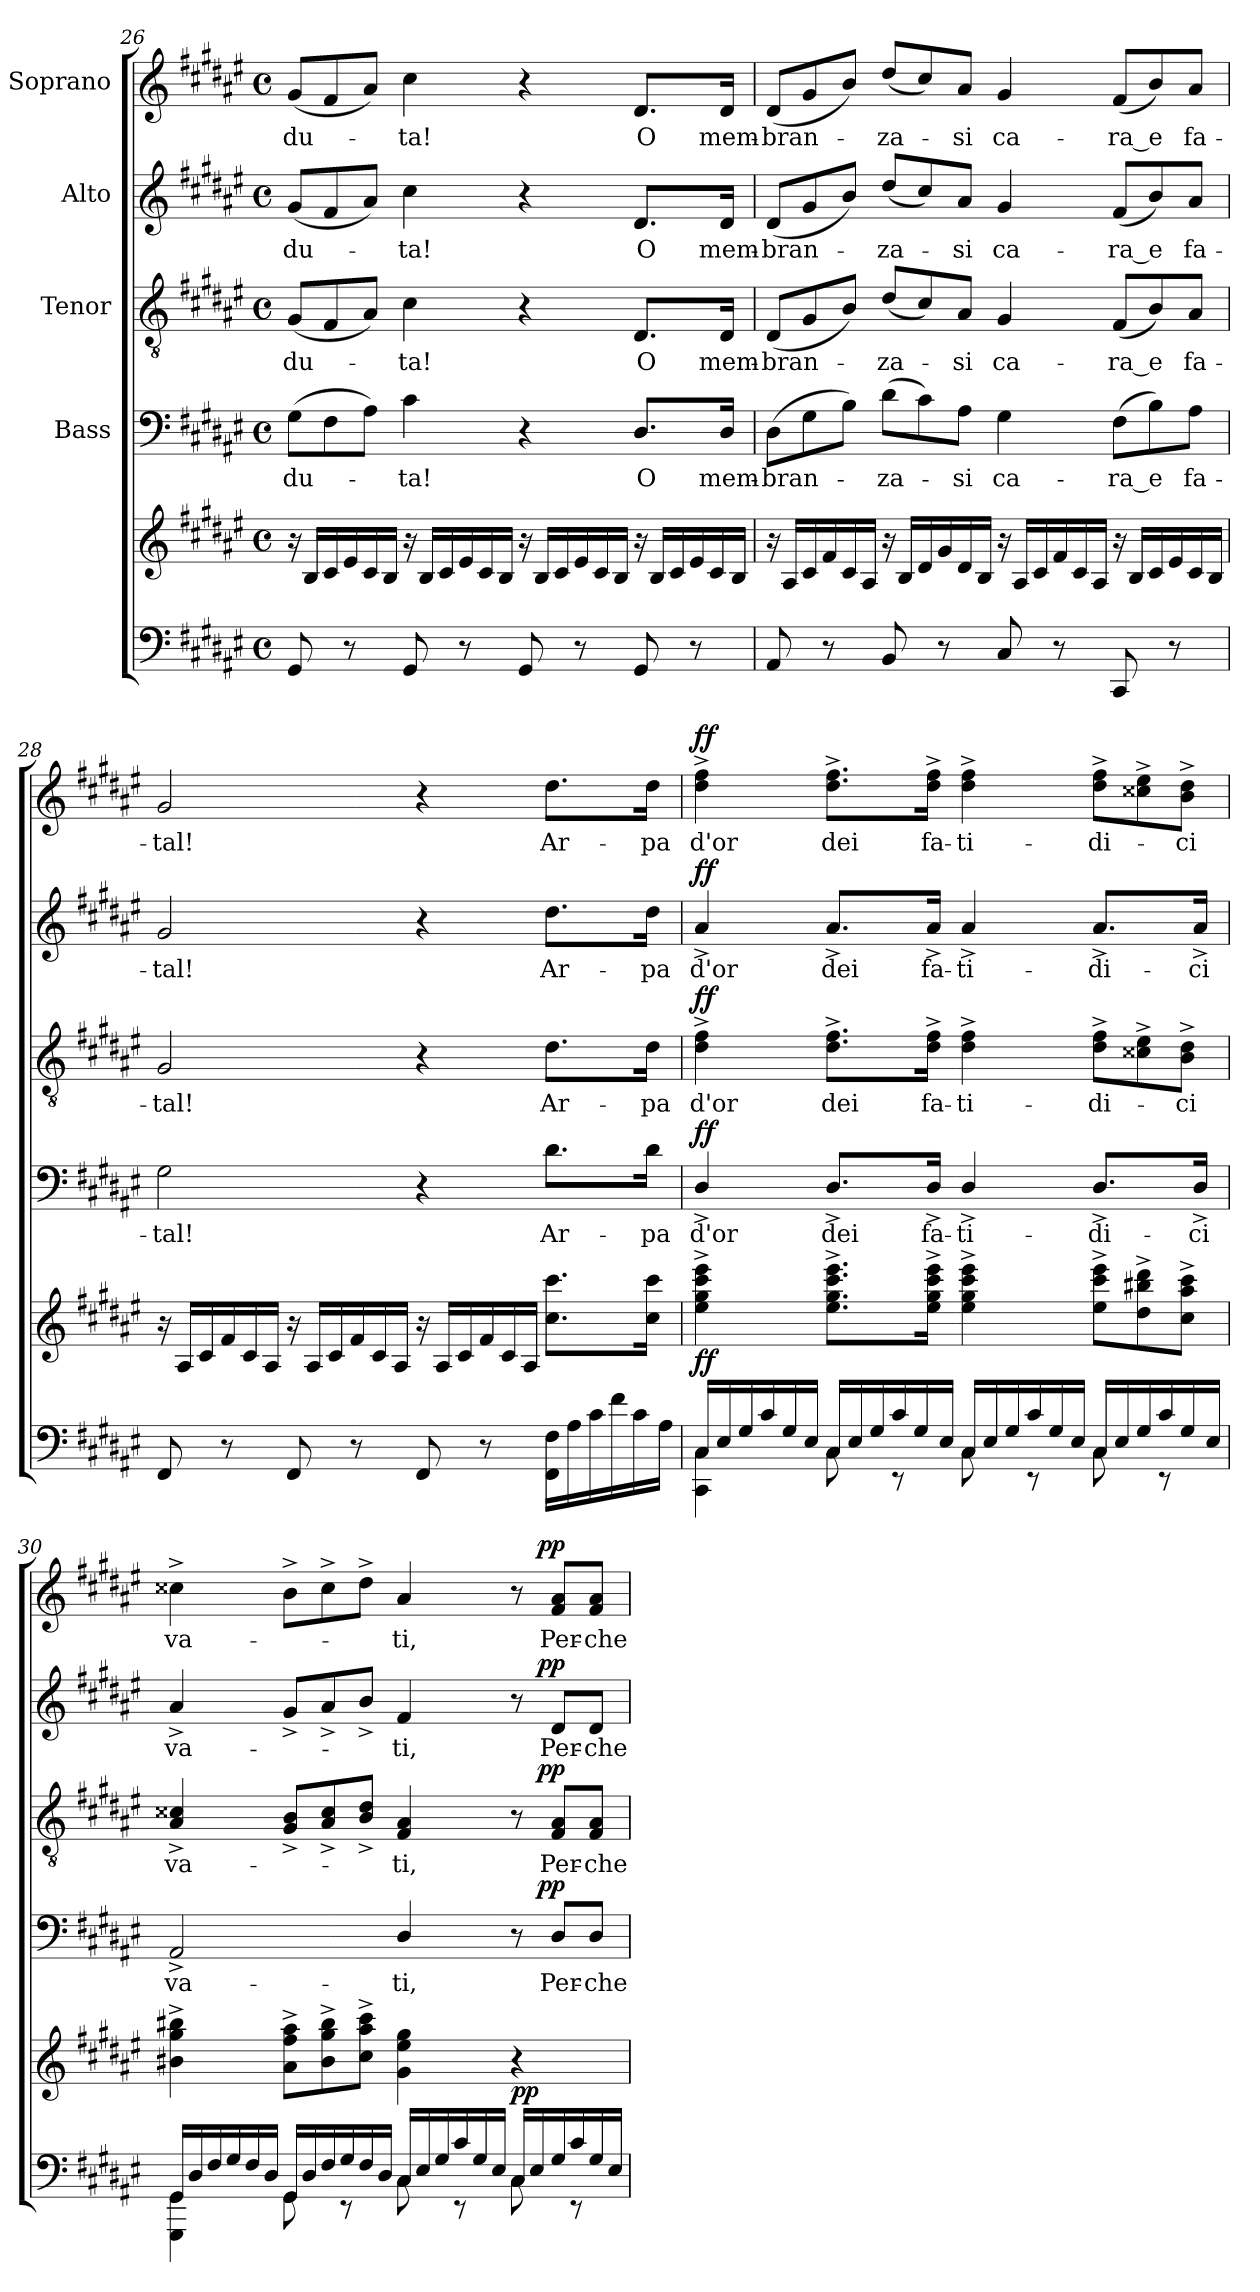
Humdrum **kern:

**kern	**kern	**dynam	**kern	**text	**dynam	**kern	**text	**dynam	**kern	**text	**dynam	**kern	**text	**dynam
*part5	*part5	*part5	*part4	*part4	*part4	*part3	*part3	*part3	*part2	*part2	*part2	*part1	*part1	*part1
*staff6	*staff5	*staff5/6	*staff4	*staff4	*staff4	*staff3	*staff3	*staff3	*staff2	*staff2	*staff2	*staff1	*staff1	*staff1
*	*	*	*I"Bass	*	*	*I"Tenor	*	*	*I"Alto	*	*	*I"Soprano	*	*
!!LO:LB:g=z
*clefF4	*clefG2	*	*clefF4	*	*	*clefGv2	*	*	*clefG2	*	*	*clefG2	*	*
*	*	*	*ITrd1c2	*	*	*ITrd1c2	*	*	*ITrd1c2	*	*	*ITrd1c2	*	*
*k[f#c#g#d#a#e#]	*k[f#c#g#d#a#e#]	*	*k[f#c#g#d#a#e#]	*	*	*k[f#c#g#d#a#e#]	*	*	*k[f#c#g#d#a#e#]	*	*	*k[f#c#g#d#a#e#]	*	*
*F#:	*F#:	*	*F#:	*	*	*F#:	*	*	*F#:	*	*	*F#:	*	*
*M4/4	*M4/4	*	*M4/4	*	*	*M4/4	*	*	*M4/4	*	*	*M4/4	*	*
*met(c)	*met(c)	*	*met(c)	*	*	*met(c)	*	*	*met(c)	*	*	*met(c)	*	*
*	*Xtuplet	*	*Xtuplet	*	*	*Xtuplet	*	*	*Xtuplet	*	*	*Xtuplet	*	*
=26	=26	=26	=26	=26	=26	=26	=26	=26	=26	=26	=26	=26	=26	=26
8GG#/	24r	.	(12F#\L	-du-	.	(12F#/L	-du-	.	(12f#/L	-du-	.	(12f#/L	-du-	.
.	24B/LL	.	.	.	.	.	.	.	.	.	.	.	.	.
.	24c#/	.	12E#\	.	.	12E#/	.	.	12e#/	.	.	12e#/	.	.
8r	24e#/	.	.	.	.	.	.	.	.	.	.	.	.	.
.	24c#/	.	12G#\J)	.	.	12G#/J)	.	.	12g#/J)	.	.	12g#/J)	.	.
.	24B/JJ	.	.	.	.	.	.	.	.	.	.	.	.	.
8GG#/	24r	.	4B\	-ta!	.	4B\	-ta!	.	4b\	-ta!	.	4b\	-ta!	.
.	24B/LL	.	.	.	.	.	.	.	.	.	.	.	.	.
.	24c#/	.	.	.	.	.	.	.	.	.	.	.	.	.
8r	24e#/	.	.	.	.	.	.	.	.	.	.	.	.	.
.	24c#/	.	.	.	.	.	.	.	.	.	.	.	.	.
.	24B/JJ	.	.	.	.	.	.	.	.	.	.	.	.	.
8GG#/	24r	.	4r	.	.	4r	.	.	4r	.	.	4r	.	.
.	24B/LL	.	.	.	.	.	.	.	.	.	.	.	.	.
.	24c#/	.	.	.	.	.	.	.	.	.	.	.	.	.
8r	24e#/	.	.	.	.	.	.	.	.	.	.	.	.	.
.	24c#/	.	.	.	.	.	.	.	.	.	.	.	.	.
.	24B/JJ	.	.	.	.	.	.	.	.	.	.	.	.	.
8GG#/	24r	.	8.C#/L	O	.	8.C#/L	O	.	8.c#/L	O	.	8.c#/L	O	.
.	24B/LL	.	.	.	.	.	.	.	.	.	.	.	.	.
.	24c#/	.	.	.	.	.	.	.	.	.	.	.	.	.
8r	24e#/	.	.	.	.	.	.	.	.	.	.	.	.	.
.	24c#/	.	.	.	.	.	.	.	.	.	.	.	.	.
.	.	.	16C#/Jk	mem-	.	16C#/Jk	mem-	.	16c#/Jk	mem-	.	16c#/Jk	mem-	.
.	24B/JJ	.	.	.	.	.	.	.	.	.	.	.	.	.
=27	=27	=27	=27	=27	=27	=27	=27	=27	=27	=27	=27	=27	=27	=27
8AA#/	24r	.	(12C#\L	-bran-	.	(12C#/L	-bran-	.	(12c#/L	-bran-	.	(12c#/L	-bran-	.
.	24A#/LL	.	.	.	.	.	.	.	.	.	.	.	.	.
.	24c#/	.	12F#\	.	.	12F#/	.	.	12f#/	.	.	12f#/	.	.
8r	24f#/	.	.	.	.	.	.	.	.	.	.	.	.	.
.	24c#/	.	12A#\J)	.	.	12A#/J)	.	.	12a#/J)	.	.	12a#/J)	.	.
.	24A#/JJ	.	.	.	.	.	.	.	.	.	.	.	.	.
8BB/	24r	.	(12c#\L	-za-	.	(12c#/L	-za-	.	(12cc#/L	-za-	.	(12cc#/L	-za-	.
.	24B/LL	.	.	.	.	.	.	.	.	.	.	.	.	.
.	24d#/	.	12B\)	.	.	12B/)	.	.	12b/)	.	.	12b/)	.	.
8r	24g#/	.	.	.	.	.	.	.	.	.	.	.	.	.
.	24d#/	.	12G#\J	-si	.	12G#/J	-si	.	12g#/J	-si	.	12g#/J	-si	.
.	24B/JJ	.	.	.	.	.	.	.	.	.	.	.	.	.
8C#/	24r	.	4F#\	ca-	.	4F#/	ca-	.	4f#/	ca-	.	4f#/	ca-	.
.	24A#/LL	.	.	.	.	.	.	.	.	.	.	.	.	.
.	24c#/	.	.	.	.	.	.	.	.	.	.	.	.	.
8r	24f#/	.	.	.	.	.	.	.	.	.	.	.	.	.
.	24c#/	.	.	.	.	.	.	.	.	.	.	.	.	.
.	24A#/JJ	.	.	.	.	.	.	.	.	.	.	.	.	.
8CC#/	24r	.	(12E#\L	-ra_e	.	(12E#/L	-ra_e	.	(12e#/L	-ra_e	.	(12e#/L	-ra_e	.
.	24B/LL	.	.	.	.	.	.	.	.	.	.	.	.	.
.	24c#/	.	12A#\)	.	.	12A#/)	.	.	12a#/)	.	.	12a#/)	.	.
8r	24e#/	.	.	.	.	.	.	.	.	.	.	.	.	.
.	24c#/	.	12G#\J	fa-	.	12G#/J	fa-	.	12g#/J	fa-	.	12g#/J	fa-	.
.	24B/JJ	.	.	.	.	.	.	.	.	.	.	.	.	.
!!LO:PB:g=z
=28	=28	=28	=28	=28	=28	=28	=28	=28	=28	=28	=28	=28	=28	=28
8FF#/	24r	.	2F#\	-tal!	.	2F#/	-tal!	.	2f#/	-tal!	.	2f#/	-tal!	.
.	24A#/LL	.	.	.	.	.	.	.	.	.	.	.	.	.
.	24c#/	.	.	.	.	.	.	.	.	.	.	.	.	.
8r	24f#/	.	.	.	.	.	.	.	.	.	.	.	.	.
.	24c#/	.	.	.	.	.	.	.	.	.	.	.	.	.
.	24A#/JJ	.	.	.	.	.	.	.	.	.	.	.	.	.
8FF#/	24r	.	.	.	.	.	.	.	.	.	.	.	.	.
.	24A#/LL	.	.	.	.	.	.	.	.	.	.	.	.	.
.	24c#/	.	.	.	.	.	.	.	.	.	.	.	.	.
8r	24f#/	.	.	.	.	.	.	.	.	.	.	.	.	.
.	24c#/	.	.	.	.	.	.	.	.	.	.	.	.	.
.	24A#/JJ	.	.	.	.	.	.	.	.	.	.	.	.	.
8FF#/	24r	.	4r	.	.	4r	.	.	4r	.	.	4r	.	.
.	24A#/LL	.	.	.	.	.	.	.	.	.	.	.	.	.
.	24c#/	.	.	.	.	.	.	.	.	.	.	.	.	.
8r	24f#/	.	.	.	.	.	.	.	.	.	.	.	.	.
.	24c#/	.	.	.	.	.	.	.	.	.	.	.	.	.
.	24A#/JJ	.	.	.	.	.	.	.	.	.	.	.	.	.
*Xtuplet	*	*	*	*	*	*	*	*	*	*	*	*	*	*
24FF#\ 24F#\LL	8.cc#\ 8.ccc#\L	.	8.c#\L	Ar-	.	8.c#\L	Ar-	.	8.cc#\L	Ar-	.	8.cc#\L	Ar-	.
24A#\	.	.	.	.	.	.	.	.	.	.	.	.	.	.
24c#\	.	.	.	.	.	.	.	.	.	.	.	.	.	.
24f#\	.	.	.	.	.	.	.	.	.	.	.	.	.	.
24c#\	.	.	.	.	.	.	.	.	.	.	.	.	.	.
.	16cc#\ 16ccc#\Jk	.	16c#\Jk	-pa	.	16c#\Jk	-pa	.	16cc#\Jk	-pa	.	16cc#\Jk	-pa	.
24A#\JJ	.	.	.	.	.	.	.	.	.	.	.	.	.	.
=29	=29	=29	=29	=29	=29	=29	=29	=29	=29	=29	=29	=29	=29	=29
*^	*	*	*	*	*	*	*	*	*	*	*	*	*	*
!	!	!	!LO:DY:b	!	!	!LO:DY:b	!	!	!LO:DY:b	!	!	!LO:DY:b	!	!	!LO:DY:b
24C#/LL	4CC#\ 4C#\	4ee#\^> 4gg#\^> 4ccc#\^> 4eee#\^>	ff	4C#^</	d'or	ff	4c#\^> 4e#\^>	d'or	ff	4g#^</	d'or	ff	4cc#\^> 4ee#\^>	d'or	ff
24E#/	.	.	.	.	.	.	.	.	.	.	.	.	.	.	.
24G#/	.	.	.	.	.	.	.	.	.	.	.	.	.	.	.
24c#/	.	.	.	.	.	.	.	.	.	.	.	.	.	.	.
24G#/	.	.	.	.	.	.	.	.	.	.	.	.	.	.	.
24E#/JJ	.	.	.	.	.	.	.	.	.	.	.	.	.	.	.
24C#/LL	8C#\	8.ee#\^> 8.gg#\^> 8.ccc#\^> 8.eee#\^>L	.	8.C#^</L	dei	.	8.c#\^> 8.e#\^>L	dei	.	8.g#^</L	dei	.	8.cc#\^> 8.ee#\^>L	dei	.
24E#/	.	.	.	.	.	.	.	.	.	.	.	.	.	.	.
24G#/	.	.	.	.	.	.	.	.	.	.	.	.	.	.	.
24c#/	8rEE	.	.	.	.	.	.	.	.	.	.	.	.	.	.
24G#/	.	.	.	.	.	.	.	.	.	.	.	.	.	.	.
.	.	16ee#\^> 16gg#\^> 16ccc#\^> 16eee#\^>Jk	.	16C#^</Jk	fa-	.	16c#\^> 16e#\^>Jk	fa-	.	16g#^</Jk	fa-	.	16cc#\^> 16ee#\^>Jk	fa-	.
24E#/JJ	.	.	.	.	.	.	.	.	.	.	.	.	.	.	.
24C#/LL	8C#\	4ee#\^> 4gg#\^> 4ccc#\^> 4eee#\^>	.	4C#^</	-ti-	.	4c#\^> 4e#\^>	-ti-	.	4g#^</	-ti-	.	4cc#\^> 4ee#\^>	-ti-	.
24E#/	.	.	.	.	.	.	.	.	.	.	.	.	.	.	.
24G#/	.	.	.	.	.	.	.	.	.	.	.	.	.	.	.
24c#/	8rEE	.	.	.	.	.	.	.	.	.	.	.	.	.	.
24G#/	.	.	.	.	.	.	.	.	.	.	.	.	.	.	.
24E#/JJ	.	.	.	.	.	.	.	.	.	.	.	.	.	.	.
24C#/LL	8C#\	12ee#\^> 12ccc#\^> 12eee#\^>L	.	8.C#^</L	-di-	.	12c#\^> 12e#\^>L	-di-	.	8.g#^</L	-di-	.	12cc#\^> 12ee#\^>L	-di-	.
24E#/	.	.	.	.	.	.	.	.	.	.	.	.	.	.	.
24G#/	.	12dd#\^> 12bb#X\^> 12ddd#\^>	.	.	.	.	12B#X\^> 12d#\^>	.	.	.	.	.	12b#X\^> 12dd#\^>	.	.
24c#/	8rEE	.	.	.	.	.	.	.	.	.	.	.	.	.	.
24G#/	.	12cc#\^> 12aa#\^> 12ccc#\^>J	.	.	.	.	12A#\^> 12c#\^>J	-ci	.	.	.	.	12a#\^> 12cc#\^>J	-ci	.
.	.	.	.	16C#^</Jk	-ci	.	.	.	.	16g#^</Jk	-ci	.	.	.	.
24E#/JJ	.	.	.	.	.	.	.	.	.	.	.	.	.	.	.
!!LO:LB:g=z
=30	=30	=30	=30	=30	=30	=30	=30	=30	=30	=30	=30	=30	=30	=30	=30
*	*	*	*	*^	*	*	*^	*	*	*^	*	*	*^	*	*
24GG#/LL	4GGG#\ 4GG#\	4b#X\^> 4gg#\^> 4bb#X\^>	.	2GG#^</	3%2ryy	va-	.	4G#/^< 4B#X/^<	3%2ryy	va-	.	4g#^</	3%2ryy	va-	.	4b#X^>	3%2ryy	va-	.
24D#/	.	.	.	.	.	.	.	.	.	.	.	.	.	.	.	.	.	.	.
24F#/	.	.	.	.	.	.	.	.	.	.	.	.	.	.	.	.	.	.	.
24G#/	.	.	.	.	.	.	.	.	.	.	.	.	.	.	.	.	.	.	.
24F#/	.	.	.	.	.	.	.	.	.	.	.	.	.	.	.	.	.	.	.
24D#/JJ	.	.	.	.	.	.	.	.	.	.	.	.	.	.	.	.	.	.	.
24GG#/LL	8GG#\	12a#\^> 12ff#\^> 12aa#\^>L	.	.	.	.	.	12F#/^< 12A#/^<L	.	.	.	12f#^</L	.	.	.	12a#^>L	.	.	.
24D#/	.	.	.	.	.	.	.	.	.	.	.	.	.	.	.	.	.	.	.
24F#/	.	12b#\^> 12gg#\^> 12bb#\^>	.	.	.	.	.	12G#/^< 12B#/^<	.	.	.	12g#^</	.	.	.	12b#^>	.	.	.
24G#/	8rEE	.	.	.	.	.	.	.	.	.	.	.	.	.	.	.	.	.	.
24F#/	.	12cc#\^> 12aa#\^> 12ccc#\^>J	.	.	.	.	.	12A#/^< 12c#/^<J	.	.	.	12a#^</J	.	.	.	12cc#^>J	.	.	.
24D#/JJ	.	.	.	.	.	.	.	.	.	.	.	.	.	.	.	.	.	.	.
24C#/LL	8C#\	4g#\ 4ee#\ 4gg#\	.	4C#/	.	-ti,	.	4E#/ 4G#/	.	-ti,	.	4e#/	.	-ti,	.	4g#	.	-ti,	.
24E#/	.	.	.	.	.	.	.	.	.	.	.	.	.	.	.	.	.	.	.
24G#/	.	.	.	.	.	.	.	.	.	.	.	.	.	.	.	.	.	.	.
24c#/	8rEE	.	.	.	.	.	.	.	.	.	.	.	.	.	.	.	.	.	.
24G#/	.	.	.	.	12ryy	.	.	.	12ryy	.	.	.	12ryy	.	.	.	12ryy	.	.
24E#/JJ	.	.	.	.	.	.	.	.	.	.	.	.	.	.	.	.	.	.	.
!	!	!	!LO:DY:b	!	!	!	!	!	!	!	!	!	!	!	!	!	!	!	!
24C#/LL	8C#\	4r	pp	12r	24ryy	.	.	12r	24ryy	.	.	12r	24ryy	.	.	12r	24ryy	.	.
24E#/	.	.	.	.	96ryy	.	.	.	96ryy	.	.	.	96ryy	.	.	.	96ryy	.	.
!	!	!	!	!	!	!	!LO:DY:b	!	!	!	!LO:DY:b	!	!	!	!LO:DY:b	!	!	!	!LO:DY:b
.	.	.	.	.	6ryy	.	pp	.	6ryy	.	pp	.	6ryy	.	pp	.	6ryy	.	pp
24G#/	.	.	.	12C#/L	.	Per-	.	12E#/ 12G#/L	.	Per-	.	12c#/L	.	Per-	.	12e#/ 12g#/L	.	Per-	.
24c#/	8rEE	.	.	.	.	.	.	.	.	.	.	.	.	.	.	.	.	.	.
24G#/	.	.	.	12C#/J	.	-che	.	12E#/ 12G#/J	.	-che	.	12c#/J	.	-che	.	12e#/ 12g#/J	.	-che	.
24E#/JJ	.	.	.	.	.	.	.	.	.	.	.	.	.	.	.	.	.	.	.
.	.	.	.	.	48.ryy	.	.	.	48.ryy	.	.	.	48.ryy	.	.	.	48.ryy	.	.
*	*	*	*	*v	*v	*	*	*	*	*	*	*v	*v	*	*	*v	*v	*	*
*v	*v	*	*	*	*	*	*v	*v	*	*	*	*	*	*	*	*
=	=	=	=	=	=	=	=	=	=	=	=	=	=	=
*-	*-	*-	*-	*-	*-	*-	*-	*-	*-	*-	*-	*-	*-	*-
